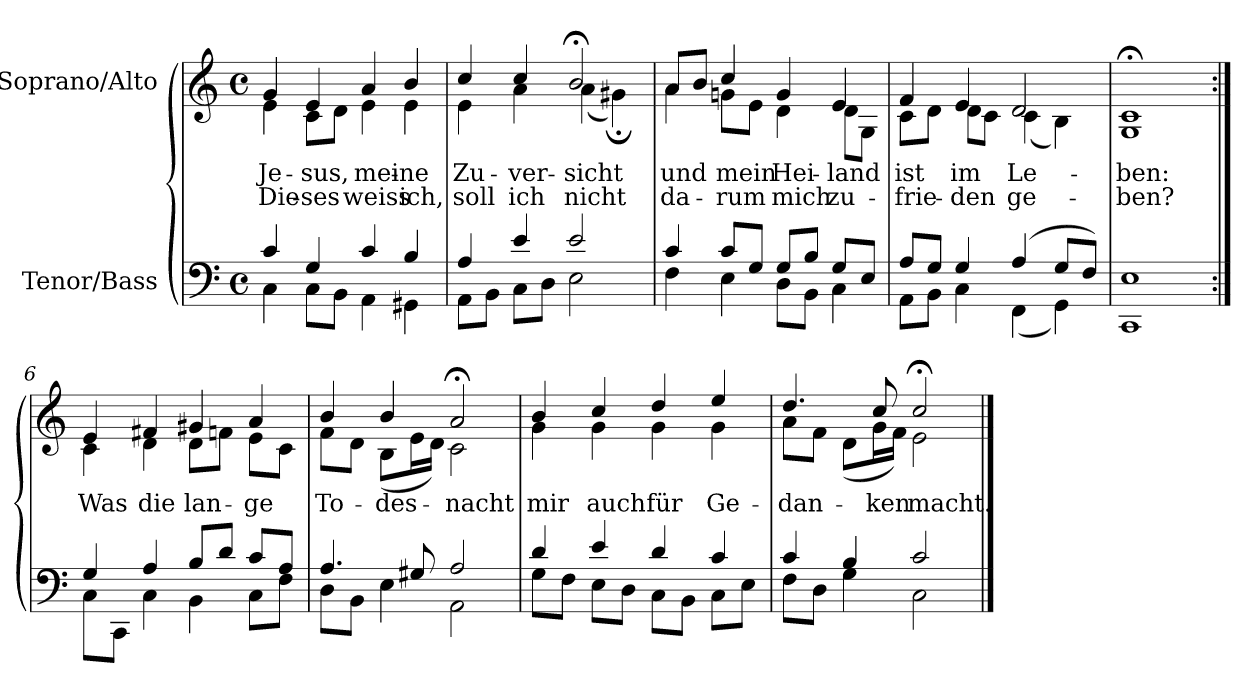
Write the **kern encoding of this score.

**kern	**kern	**text	**text
*part2	*part1	*part1	*part1
*staff2	*staff1	*staff1	*staff1
*I"Tenor/Bass	*I"Soprano/Alto	*	*
*clefF4	*clefG2	*	*
*k[]	*k[]	*	*
*M4/4	*M4/4	*	*
*met(c)	*met(c)	*	*
=1	=1	=1	=1
*^	*	*	*
!	!	!	!LO:LY:b	!LO:LY:b
*	*	*^	*	*
4c/	4C\	4g/	4e\	Je-	Die-
!	!	!	!	!LO:LY:b	!LO:LY:b
4G/	8C\L	4e/	8c\L	-sus,	-ses
.	8BB\J	.	8d\J	.	.
!	!	!	!	!LO:LY:b	!LO:LY:b
4c/	4AA\	4a/	4e\	mei-	weiss
!	!	!	!	!LO:LY:b	!LO:LY:b
4B/	4GG#X\	4b/	4e\	-ne	ich,
=2	=2	=2	=2	=2	=2
!	!	!	!	!LO:LY:b	!LO:LY:b
4A/	8AA\L	4cc/	4e\	Zu-	soll
.	8BB\J	.	.	.	.
!	!	!	!	!LO:LY:b	!LO:LY:b
4e/	8C\L	4cc/	4a\	-ver-	ich
.	8D\J	.	.	.	.
!	!	!	!	!LO:LY:b	!LO:LY:b
2e/	2E\	2b;</	(4a\	-sicht	nicht
.	.	.	4g#X;\)	.	.
=3	=3	=3	=3	=3	=3
!	!	!	!	!LO:LY:b	!LO:LY:b
4c/	4F\	8a/L	4a\	und	da-
.	.	8b/J	.	.	.
!	!	!	!	!LO:LY:b	!LO:LY:b
8c/L	4E\	4cc/	8gn\L	mein	-rum
8G/J	.	.	8e\J	.	.
!	!	!	!	!LO:LY:b	!LO:LY:b
8G/L	8D\L	4g/	4d\	Hei-	mich
8B/J	8BB\J	.	.	.	.
!	!	!	!	!LO:LY:b	!LO:LY:b
8G/L	4C\	4e/	8d\L	-land	zu-
8E/J	.	.	8G\J	.	.
=4	=4	=4	=4	=4	=4
!	!	!	!	!LO:LY:b	!LO:LY:b
8A/L	8AA\L	4f/	8c\L	ist	-frie-
8G/J	8BB\J	.	8d\J	.	.
!	!	!	!	!LO:LY:b	!LO:LY:b
4G/	4C\	4e/	8d\L	im	-den
.	.	.	8c\J	.	.
!	!	!	!	!LO:LY:b	!LO:LY:b
(4A/	(4FF\	2d/	(4c\	Le-	ge-
8G/L	4GG\)	.	4B\)	.	.
8F/J)	.	.	.	.	.
=5	=5	=5	=5	=5	=5
!	!	!	!	!LO:LY:b	!LO:LY:b
1E	1CCi	1c;<	1G	-ben:	-ben?
!!LO:LB:g=z	!!
=6:|!	=6:|!	=6:|!	=6:|!	=6:|!	=6:|!
!	!	!	!	!LO:LY:b	!
4G/	8C\L	4e/	4c\	Was	.
.	8CC\J	.	.	.	.
!	!	!	!	!LO:LY:b	!
4A/	4C\	4f#X/	4d\	die	.
!	!	!	!	!LO:LY:b	!
8B/L	4BB\	4g#X/	8d\L	lan-	.
8d/J	.	.	8fn\J	.	.
!	!	!	!	!LO:LY:b	!
8c/L	8C\L	4a/	8e\L	-ge	.
8A/J	8F\J	.	8c\J	.	.
=7	=7	=7	=7	=7	=7
!	!	!	!	!LO:LY:b	!
4.A/	8D\L	4b/	8f\L	To-	.
.	8BB\J	.	8d\J	.	.
!	!	!	!	!LO:LY:b	!
.	4E\	4b/	(8B\L	des-	.
8G#X/	.	.	16e\L	.	.
.	.	.	16d\JJ)	.	.
!	!	!	!	!LO:LY:b	!
2A/	2AA\	2a;</	2c\	-nacht	.
=8	=8	=8	=8	=8	=8
!	!	!	!	!LO:LY:b	!
4d/	8G\L	4b/	4g\	mir	.
.	8F\J	.	.	.	.
!	!	!	!	!LO:LY:b	!
4e/	8E\L	4cc/	4g\	auch	.
.	8D\J	.	.	.	.
!	!	!	!	!LO:LY:b	!
4d/	8C\L	4dd/	4g\	für	.
.	8BB\J	.	.	.	.
!	!	!	!	!LO:LY:b	!
4c/	8C\L	4ee/	4g\	Ge-	.
.	8E\J	.	.	.	.
=9	=9	=9	=9	=9	=9
!	!	!	!	!LO:LY:b	!
4c/	8F\L	4.dd/	8a\L	-dan-	.
.	8D\J	.	8f\J	.	.
4B/	4G\	.	(8d\L	.	.
!	!	!	!	!LO:LY:b	!
.	.	8cc/	16g\L	-ken	.
.	.	.	16f\JJ)	.	.
!	!	!	!	!LO:LY:b	!
2c/	2C\	2cc;</	2e\	macht.	.
*v	*v	*	*	*	*
*	*v	*v	*	*
==	==	==	==
*-	*-	*-	*-
